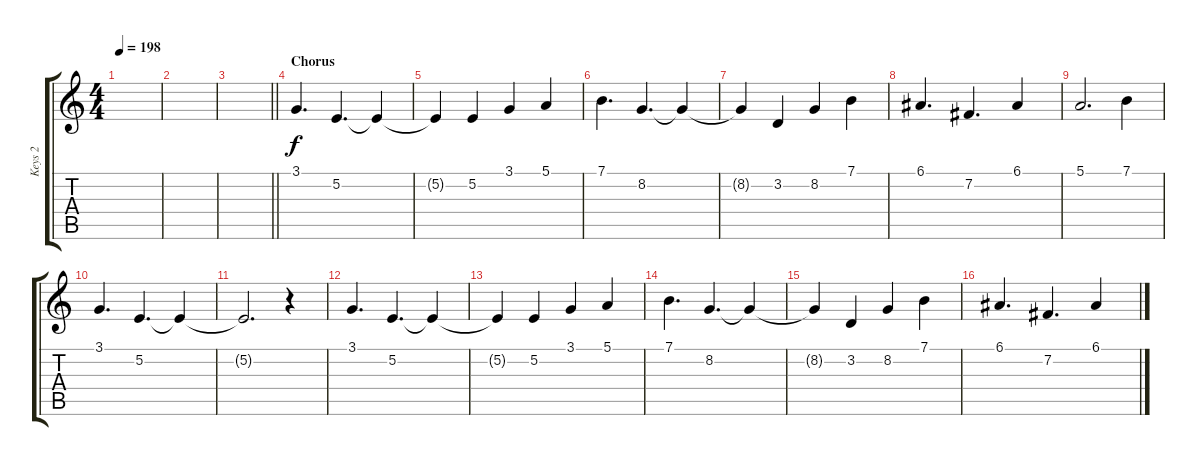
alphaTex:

\track ("Keys 2" "Keys 2") {instrument brasssection}
\staff {score tabs}
\tuning (E4 B3 G3 D3 A2 E2) {hide}
\ts (4 4)
\tempo 198
\clef g2
\ks c
|
|
\barLineRight lightlight
|
\section ("" "Chorus")
3.1.4{d instrument frenchhorn} 5.2.4{d} 5.2{t}.4 |
5.2{t}.4 5.2.4 3.1.4 5.1.4 |
7.1.4{d} 8.2.4{d} 8.2{t}.4 |
8.2{t}.4 3.2.4 8.2.4 7.1.4 |
6.1.4{d} 7.2.4{d} 6.1.4 |
5.1.2{d} 7.1.4 |
3.1.4{d} 5.2.4{d} 5.2{t}.4 |
5.2{t}.2{d} r.4 |
3.1.4{d} 5.2.4{d} 5.2{t}.4 |
5.2{t}.4 5.2.4 3.1.4 5.1.4 |
7.1.4{d} 8.2.4{d} 8.2{t}.4 |
8.2{t}.4 3.2.4 8.2.4 7.1.4 |
6.1.4{d} 7.2.4{d} 6.1.4
